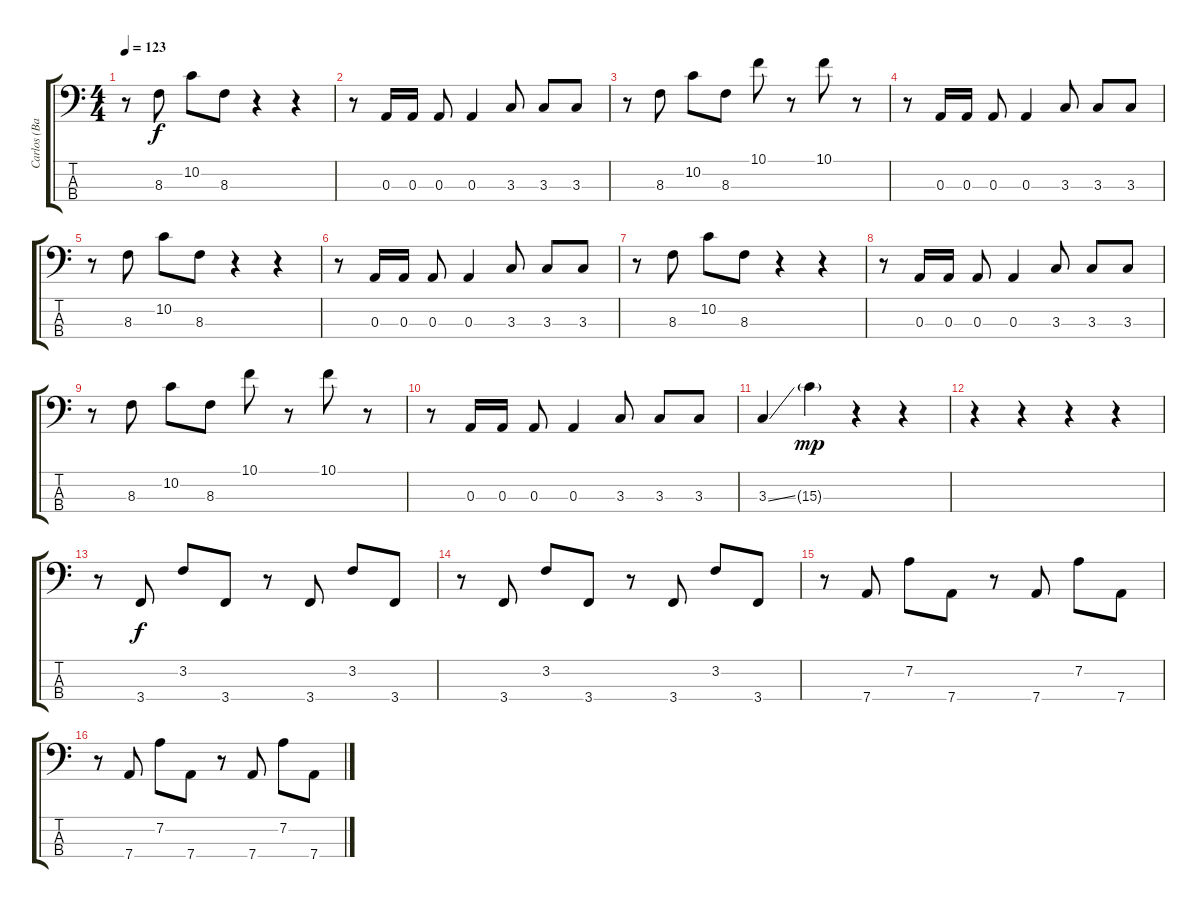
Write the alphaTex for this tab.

\track ("Carlos (Bass)" "Carlos (Ba") {instrument electricbasspick}
\staff {score tabs}
\tuning (G2 D2 A1 D1) {hide}
\ts (4 4)
\tempo 123
\clef f4
\ks c
r.8{dy f} 8.3.8 10.2.8 8.3.8 r.4 r.4 |
r.8 0.3.16 0.3.16 0.3.8 0.3.4 3.3.8 3.3.8 3.3.8 |
r.8 8.3.8 10.2.8 8.3.8 10.1.8 r.8 10.1.8 r.8 |
r.8 0.3.16 0.3.16 0.3.8 0.3.4 3.3.8 3.3.8 3.3.8 |
r.8 8.3.8 10.2.8 8.3.8 r.4 r.4 |
r.8 0.3.16 0.3.16 0.3.8 0.3.4 3.3.8 3.3.8 3.3.8 |
r.8 8.3.8 10.2.8 8.3.8 r.4 r.4 |
r.8 0.3.16 0.3.16 0.3.8 0.3.4 3.3.8 3.3.8 3.3.8 |
r.8 8.3.8 10.2.8 8.3.8 10.1.8 r.8 10.1.8 r.8 |
r.8 0.3.16 0.3.16 0.3.8 0.3.4 3.3.8 3.3.8 3.3.8 |
3.3{ss}.4 15.3{g}.4{dy mp} r.4 r.4 |
r.4 r.4 r.4 r.4 |
r.8 3.4.8{dy f} 3.2.8 3.4.8 r.8 3.4.8 3.2.8 3.4.8 |
r.8 3.4.8 3.2.8 3.4.8 r.8 3.4.8 3.2.8 3.4.8 |
r.8 7.4.8 7.2.8 7.4.8 r.8 7.4.8 7.2.8 7.4.8 |
r.8 7.4.8 7.2.8 7.4.8 r.8 7.4.8 7.2.8 7.4.8
